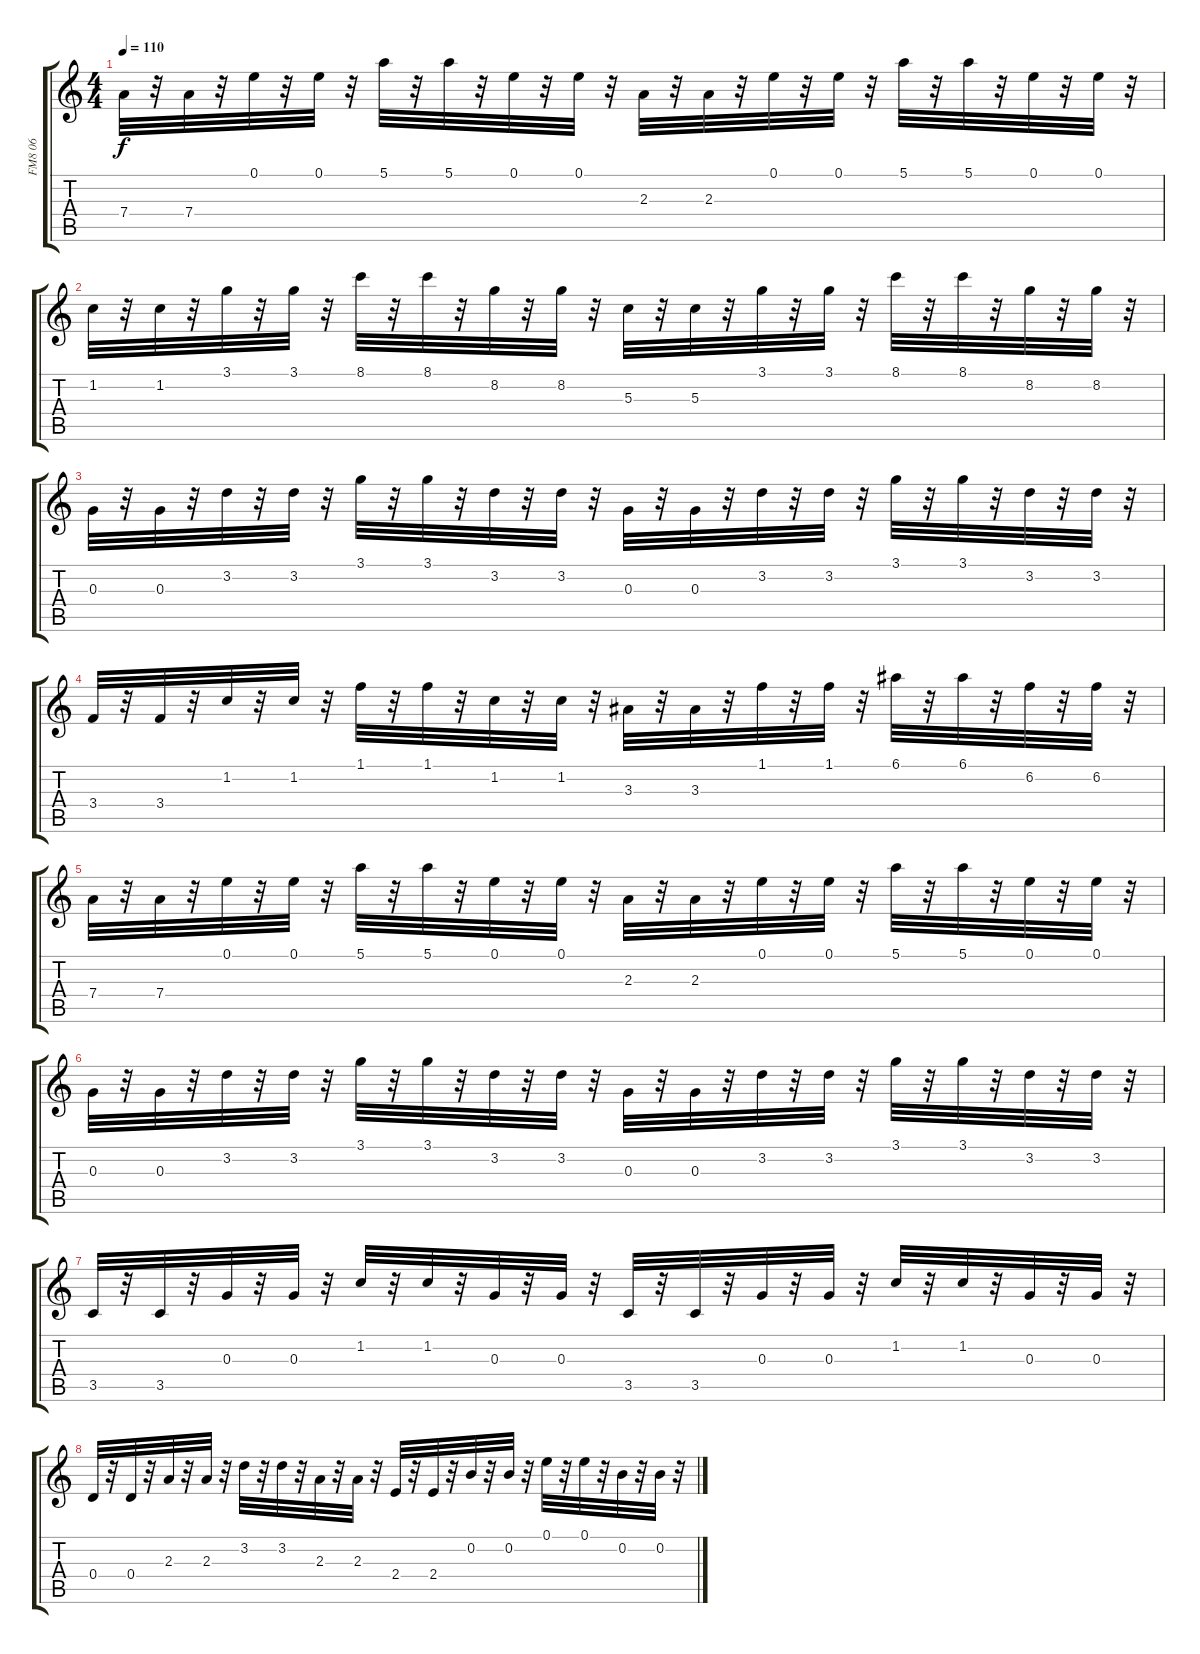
\track ("FM8 06" "FM8 06") {instrument guitarharmonics}
\staff {score tabs}
\tuning (E4 B3 G3 D3 A2 E2) {hide}
\ts (4 4)
\tempo 110
\clef g2
\ks c
7.4.32{dy f} r.32 7.4.32 r.32 0.1.32 r.32 0.1.32 r.32 5.1.32 r.32 5.1.32 r.32 0.1.32 r.32 0.1.32 r.32 2.3.32 r.32 2.3.32 r.32 0.1.32 r.32 0.1.32 r.32 5.1.32 r.32 5.1.32 r.32 0.1.32 r.32 0.1.32 r.32 |
1.2.32 r.32 1.2.32 r.32 3.1.32 r.32 3.1.32 r.32 8.1.32 r.32 8.1.32 r.32 8.2.32 r.32 8.2.32 r.32 5.3.32 r.32 5.3.32 r.32 3.1.32 r.32 3.1.32 r.32 8.1.32 r.32 8.1.32 r.32 8.2.32 r.32 8.2.32 r.32 |
0.3.32 r.32 0.3.32 r.32 3.2.32 r.32 3.2.32 r.32 3.1.32 r.32 3.1.32 r.32 3.2.32 r.32 3.2.32 r.32 0.3.32 r.32 0.3.32 r.32 3.2.32 r.32 3.2.32 r.32 3.1.32 r.32 3.1.32 r.32 3.2.32 r.32 3.2.32 r.32 |
3.4.32 r.32 3.4.32 r.32 1.2.32 r.32 1.2.32 r.32 1.1.32 r.32 1.1.32 r.32 1.2.32 r.32 1.2.32 r.32 3.3.32 r.32 3.3.32 r.32 1.1.32 r.32 1.1.32 r.32 6.1.32 r.32 6.1.32 r.32 6.2.32 r.32 6.2.32 r.32 |
7.4.32 r.32 7.4.32 r.32 0.1.32 r.32 0.1.32 r.32 5.1.32 r.32 5.1.32 r.32 0.1.32 r.32 0.1.32 r.32 2.3.32 r.32 2.3.32 r.32 0.1.32 r.32 0.1.32 r.32 5.1.32 r.32 5.1.32 r.32 0.1.32 r.32 0.1.32 r.32 |
0.3.32 r.32 0.3.32 r.32 3.2.32 r.32 3.2.32 r.32 3.1.32 r.32 3.1.32 r.32 3.2.32 r.32 3.2.32 r.32 0.3.32 r.32 0.3.32 r.32 3.2.32 r.32 3.2.32 r.32 3.1.32 r.32 3.1.32 r.32 3.2.32 r.32 3.2.32 r.32 |
3.5.32 r.32 3.5.32 r.32 0.3.32 r.32 0.3.32 r.32 1.2.32 r.32 1.2.32 r.32 0.3.32 r.32 0.3.32 r.32 3.5.32 r.32 3.5.32 r.32 0.3.32 r.32 0.3.32 r.32 1.2.32 r.32 1.2.32 r.32 0.3.32 r.32 0.3.32 r.32 |
0.4.32 r.32 0.4.32 r.32 2.3.32 r.32 2.3.32 r.32 3.2.32 r.32 3.2.32 r.32 2.3.32 r.32 2.3.32 r.32 2.4.32 r.32 2.4.32 r.32 0.2.32 r.32 0.2.32 r.32 0.1.32 r.32 0.1.32 r.32 0.2.32 r.32 0.2.32 r.32
